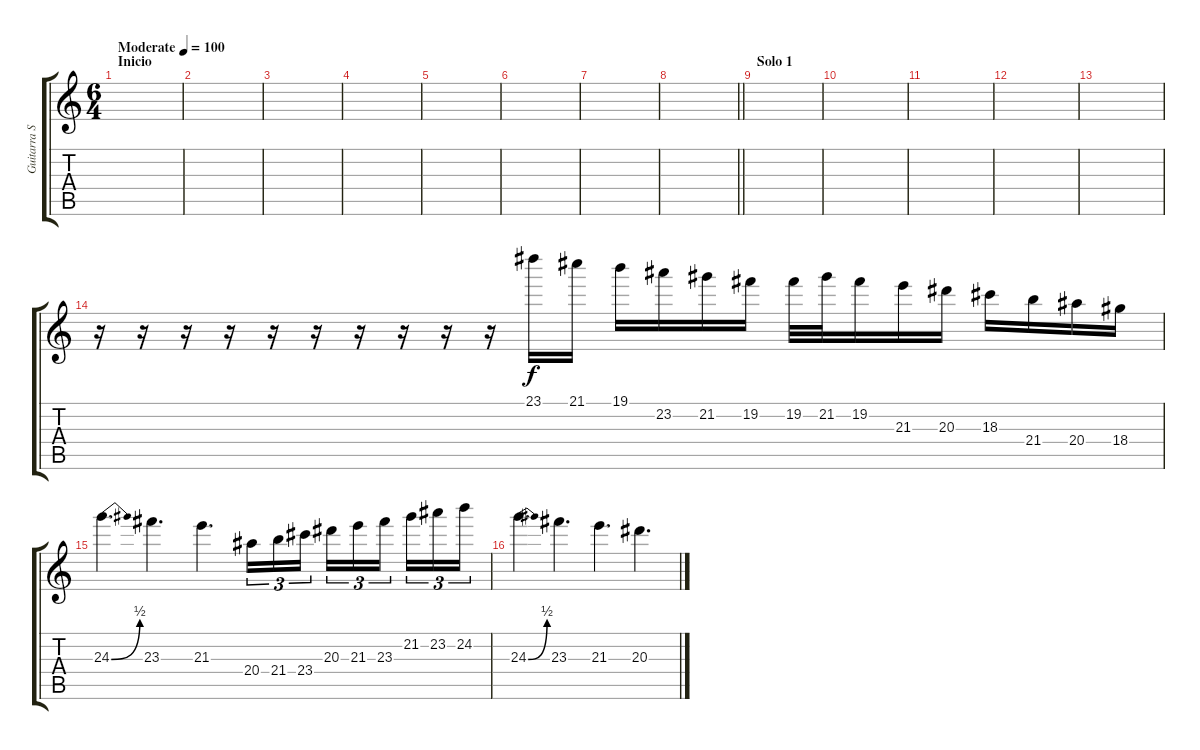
\track ("Guitarra Solo 2" "Guitarra S") {instrument distortionguitar}
\staff {score tabs}
\tuning (E4 B3 G3 D3 A2 E2) {hide}
\ts (6 4)
\section ("" "Inicio")
\tempo (100 "Moderate")
\clef g2
\ks c
|
|
|
|
|
|
|
\barLineRight lightlight
|
\section ("" "Solo 1")
|
|
|
|
|
r.16 r.16 r.16 r.16 r.16 r.16 r.16 r.16 r.16 r.16 23.1.16 21.1.16 19.1.16 23.2.16 21.2.16 19.2.16 19.2.32 21.2.32 19.2.16 21.3.16 20.3.16 18.3.16 21.4.16 20.4.16 18.4.16 |
24.3{be (bend 0 0 60 2)}.4{d} 23.3.4{d} 21.3.4{d} 20.4.16{tu (3 2)} 21.4.16{tu (3 2)} 23.4.16{tu (3 2) beam splitsecondary} 20.3.16{tu (3 2)} 21.3.16{tu (3 2)} 23.3.16{tu (3 2) beam splitsecondary} 21.2.16{tu (3 2)} 23.2.16{tu (3 2)} 24.2.16{tu (3 2)} |
24.3{be (bend 0 0 60 2)}.4{d} 23.3.4{d} 21.3.4{d} 20.3.4{d}
